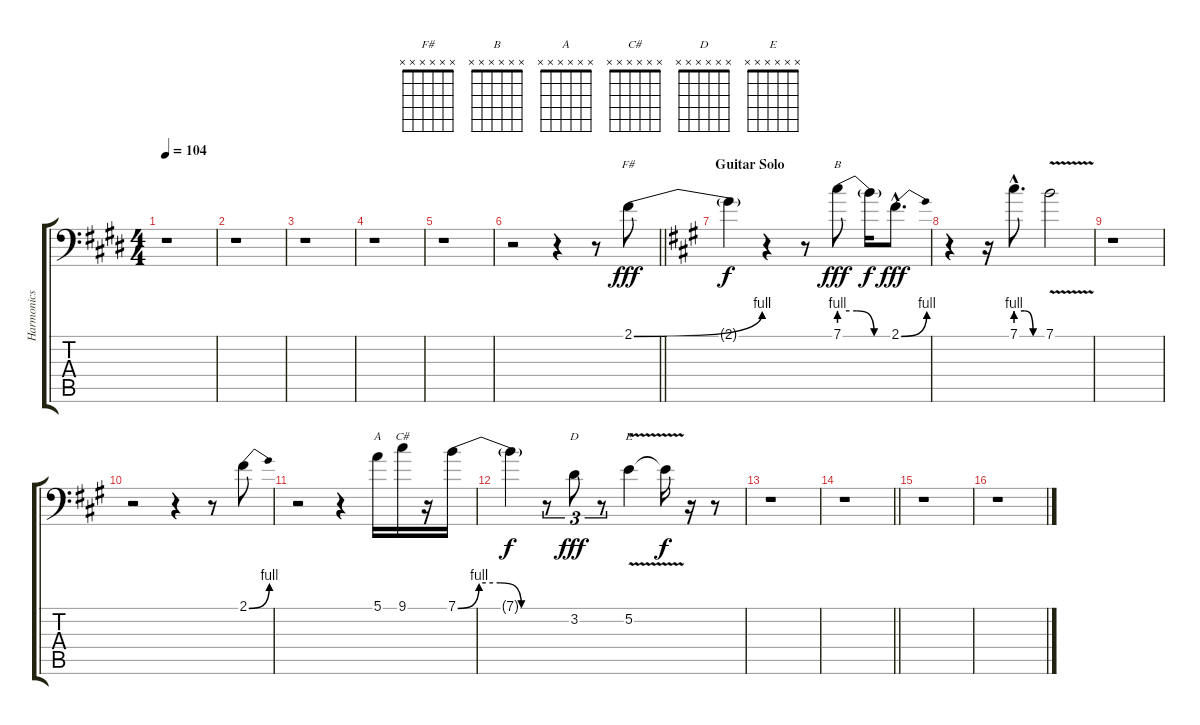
\track ("Harmonics" "Harmonics") {instrument guitarharmonics}
\staff {score tabs}
\tuning (E3 B2 G2 D2 A1 E1) {hide}
\chord ("F#" x x x x x x)
\chord ("B" x x x x x x)
\chord ("A" x x x x x x)
\chord ("C#" x x x x x x)
\chord ("D" x x x x x x)
\chord ("E" x x x x x x)
\ts (4 4)
\tempo 104
\clef f4
\ks e
r.1{dy fff} |
r.1 |
r.1 |
r.1 |
r.1 |
\barLineRight lightlight
r.2 r.4 r.8 2.1{be (bend 0 0 60 4)}.8{ch "F#" volume 16} |
\section ("" "Guitar Solo")
\ks a
2.1{t}.4{dy f} r.4 r.8 7.1{be (custom 0 4 20 4 40 0 60 0)}.8{ch "B" dy fff} 7.1{t}.16{dy f} 2.1{be (bend 0 0 60 4) hac}.8{d dy fff} |
r.4 r.16 7.1{be (custom 0 4 20 4 40 0 60 0) hac}.8{d} 7.1{v}.2 |
r.1 |
r.2 r.4 r.8 2.1{be (bend 0 0 60 4)}.8 |
r.2 r.4 5.1.16{ch "A"} 9.1.16{ch "C#"} r.16 7.1{be (custom 0 0 15 4 30 4 45 0 60 0)}.16 |
7.1{t}.4{dy f} r.8{tu (3 2)} 3.2.8{tu (3 2) ch "D" dy fff} r.8{tu (3 2)} 5.2{v}.4{ch "E"} 5.2{t}.16{dy f} r.16 r.8 |
r.1 |
\barLineRight lightlight
r.1 |
r.1 |
r.1
